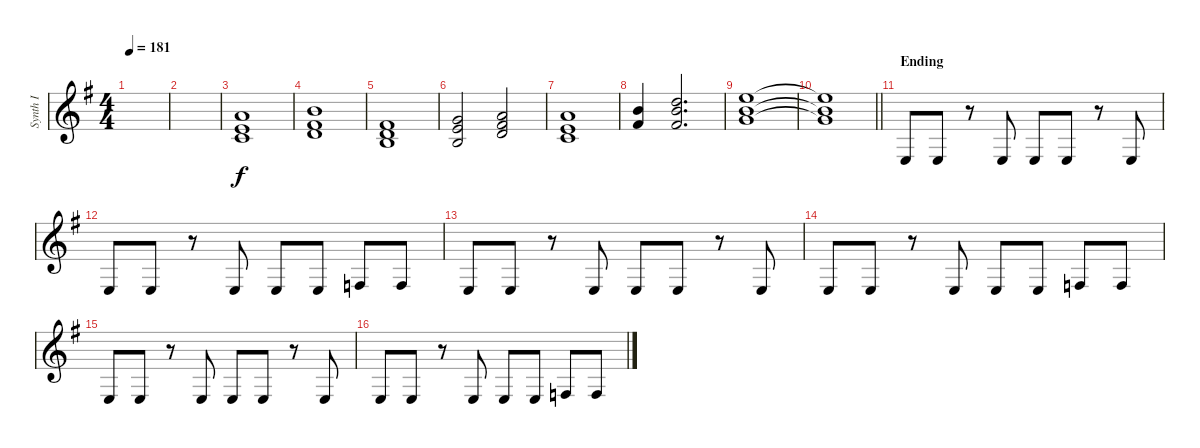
\track ("Synth I" "Synth I") {solo instrument pad7halo}
\staff {score}
\tuning (E4 B3 G3 D3 A2 E2) {hide}
\ts (4 4)
\tempo 181
\clef g2
\ks g
|
|
(5.1 5.2 5.3).1 |
(2.1 3.2 16.3).1 |
(2.1 3.2 4.3).1 |
(3.1 5.2 4.3).2 (2.1 3.2 14.3).2 |
(5.1 5.2 5.3).1 |
(2.1 12.2).4 (7.1 7.2 19.3).2{d} |
(3.1 12.2 21.3).1 |
\barLineRight lightlight
(3.1{t} 12.2{t} 21.3{t}).1 |
\section ("" "Ending")
0.6.8{ot 8vb volume 16 instrument pad7halo} 0.6.8{ot 8vb} r.8{ot 8vb} 0.6.8{ot 8vb} 0.6.8{ot 8vb} 0.6.8{ot 8vb} r.8{ot 8vb} 0.6.8{ot 8vb} |
0.6.8{ot 8vb} 0.6.8{ot 8vb} r.8{ot 8vb} 0.6.8{ot 8vb} 0.6.8{ot 8vb} 0.6.8{ot 8vb} 1.6.8{ot 8vb} 1.6.8{ot 8vb} |
0.6.8{ot 8vb} 0.6.8{ot 8vb} r.8{ot 8vb} 0.6.8{ot 8vb} 0.6.8{ot 8vb} 0.6.8{ot 8vb} r.8{ot 8vb} 0.6.8{ot 8vb} |
0.6.8{ot 8vb} 0.6.8{ot 8vb} r.8{ot 8vb} 0.6.8{ot 8vb} 0.6.8{ot 8vb} 0.6.8{ot 8vb} 1.6.8{ot 8vb} 1.6.8{ot 8vb} |
0.6.8{ot 8vb} 0.6.8{ot 8vb} r.8{ot 8vb} 0.6.8{ot 8vb} 0.6.8{ot 8vb} 0.6.8{ot 8vb} r.8{ot 8vb} 0.6.8{ot 8vb} |
0.6.8{ot 8vb} 0.6.8{ot 8vb} r.8{ot 8vb} 0.6.8{ot 8vb} 0.6.8{ot 8vb} 0.6.8{ot 8vb} 1.6.8{ot 8vb} 1.6.8{ot 8vb}
